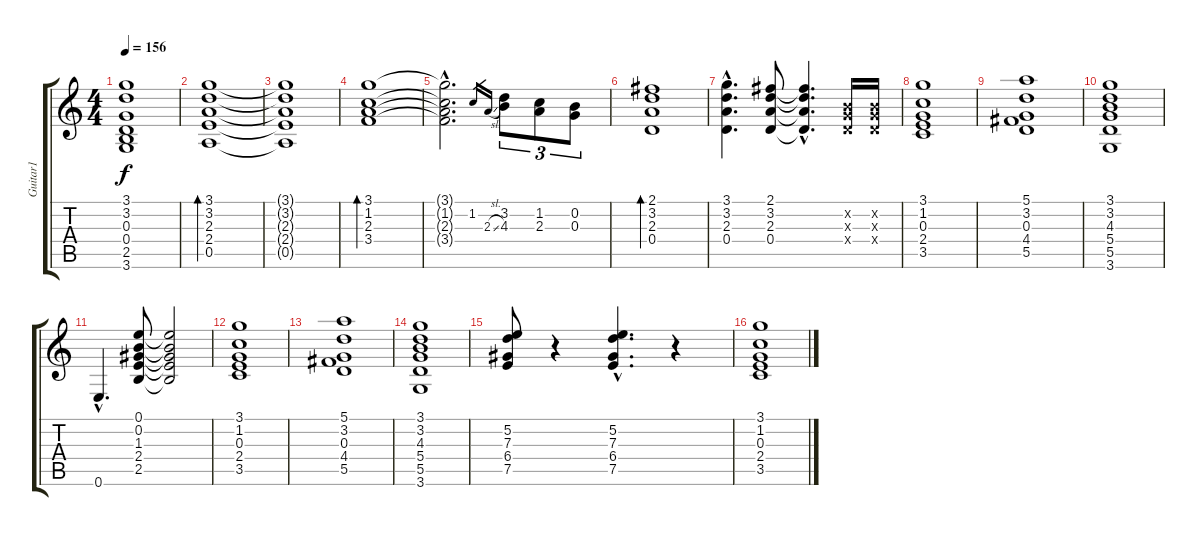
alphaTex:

\track ("Guitar1" "Guitar1") {instrument acousticguitarsteel}
\staff {score tabs}
\tuning (E4 B3 G3 D3 A2 E2) {hide}
\ts (4 4)
\tempo 156
\clef g2
\ks c
(3.1{t} 3.2{t} 0.3{t} 0.4{t} 2.5{t} 3.6{t}).1{dy f} |
(3.1 3.2 2.3 2.4 0.5).1{bd 120} |
(3.1{t} 3.2{t} 2.3{t} 2.4{t} 0.5{t}).1 |
(3.1 1.2 2.3 3.4).1{bd 120} |
(3.1{hac t} 1.2{hac t} 2.3{hac t} 3.4{hac t}).2{d} 1.2.16{gr} 2.3{sl}.16{gr} (3.2 4.3).8{tu (3 2)} (1.2 2.3).8{tu (3 2)} (0.2 0.3).8{tu (3 2)} |
(2.1 3.2 2.3 0.4).1{bd 120} |
(3.1{hac} 3.2{hac} 2.3{hac} 0.4{hac}).4{d} (2.1 3.2 2.3 0.4).8 (2.1{hac t} 3.2{hac t} 2.3{hac t} 0.4{hac t}).4{d} (0.2{x} 0.3{x} 0.4{x}).16 (0.2{x} 0.3{x} 0.4{x}).16 |
(3.1 1.2 0.3 2.4 3.5).1 |
(5.1 3.2 0.3 4.4 5.5).1 |
(3.1 3.2 4.3 5.4 5.5 3.6).1 |
0.6{hac}.4{d} (0.1 0.2 1.3 2.4 2.5).8 (0.1{t} 0.2{t} 1.3{t} 2.4{t} 2.5{t}).2 |
(3.1 1.2 0.3 2.4 3.5).1 |
(5.1 3.2 0.3 4.4 5.5).1 |
(3.1 3.2 4.3 5.4 5.5 3.6).1 |
(5.2 7.3 6.4 7.5).8 r.4 (5.2{hac} 7.3{hac} 6.4{hac} 7.5{hac}).4{d} r.4 |
(3.1 1.2 0.3 2.4 3.5).1
